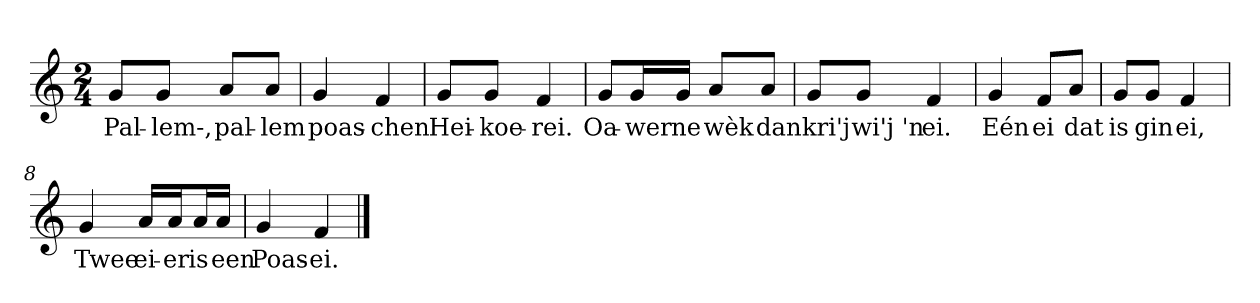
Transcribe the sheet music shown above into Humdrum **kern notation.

**kern	**text
*part1	*part1
*staff1	*staff1
*clefG2	*
*k[]	*
*C:	*
*M2/4	*
*MM120	*
=1	=1
8g/L	Pal-
8g/J	-lem-,
8a/L	pal-
8a/J	-lem
=2	=2
4g	poas-
4f	-chen
=3	=3
8g/L	Hei-
8g/J	-koe-
4f	-rei.
=4	=4
8g/L	Oa-
16g/L	-wer
16g/JJ	ne
8a/L	wèk
8a/J	dan
=5	=5
8g/L	kri'j
8g/J	wi'j 'n
4f	ei.
=6	=6
4g	Eén
8f/L	ei
8a/J	dat
=7	=7
8g/L	is
8g/J	gin
4f	ei,
=8	=8
4g	Twee
16a/LL	ei-
16a/J	-er
16a/L	is
16a/JJ	een
=9	=9
4g	Poas-
4f	-ei.
==	==
*-	*-
